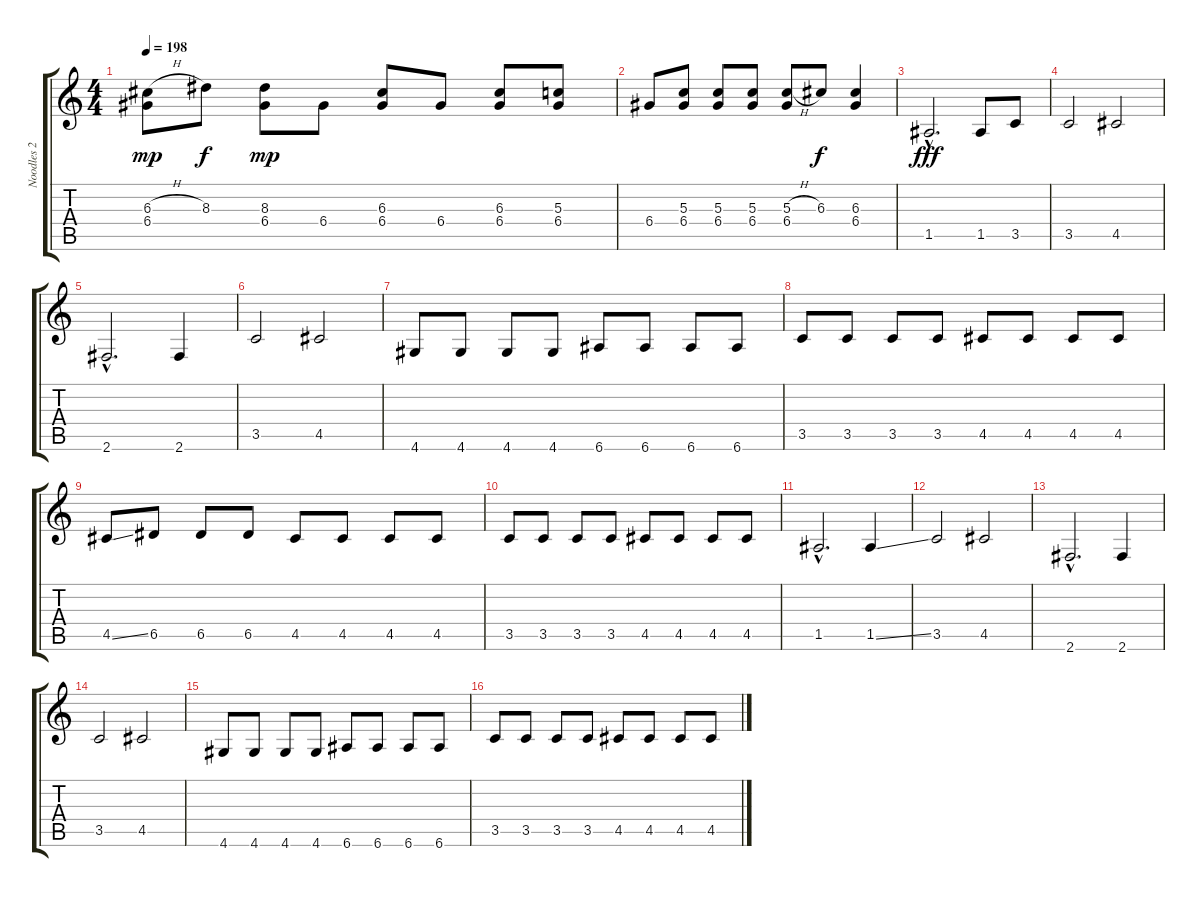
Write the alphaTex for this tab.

\track ("Noodles 2" "Noodles 2") {instrument distortionguitar}
\staff {score tabs}
\tuning (E4 B3 G3 D3 A2 E2) {hide}
\ts (4 4)
\tempo 198
\clef g2
\ks c
(6.3{h} 6.4).8{dy mp} 8.3.8{dy f} (8.3 6.4).8{dy mp} 6.4.8 (6.3 6.4).8 6.4.8 (6.3 6.4).8 (5.3 6.4).8 |
6.4.8 (5.3 6.4).8 (5.3 6.4).8 (5.3 6.4).8 (5.3{h} 6.4).8 6.3.8{dy f} (6.3 6.4).4 |
1.5{hac}.2{d dy fff} 1.5.8 3.5.8 |
3.5.2 4.5.2 |
2.6{hac}.2{d} 2.6.4 |
3.5.2 4.5.2 |
4.6.8 4.6.8 4.6.8 4.6.8 6.6.8 6.6.8 6.6.8 6.6.8 |
3.5.8 3.5.8 3.5.8 3.5.8 4.5.8 4.5.8 4.5.8 4.5.8 |
4.5{ss}.8 6.5.8 6.5.8 6.5.8 4.5.8 4.5.8 4.5.8 4.5.8 |
3.5.8 3.5.8 3.5.8 3.5.8 4.5.8 4.5.8 4.5.8 4.5.8 |
1.5{hac}.2{d} 1.5{ss}.4 |
3.5.2 4.5.2 |
2.6{hac}.2{d} 2.6.4 |
3.5.2 4.5.2 |
4.6.8 4.6.8 4.6.8 4.6.8 6.6.8 6.6.8 6.6.8 6.6.8 |
3.5.8 3.5.8 3.5.8 3.5.8 4.5.8 4.5.8 4.5.8 4.5.8
